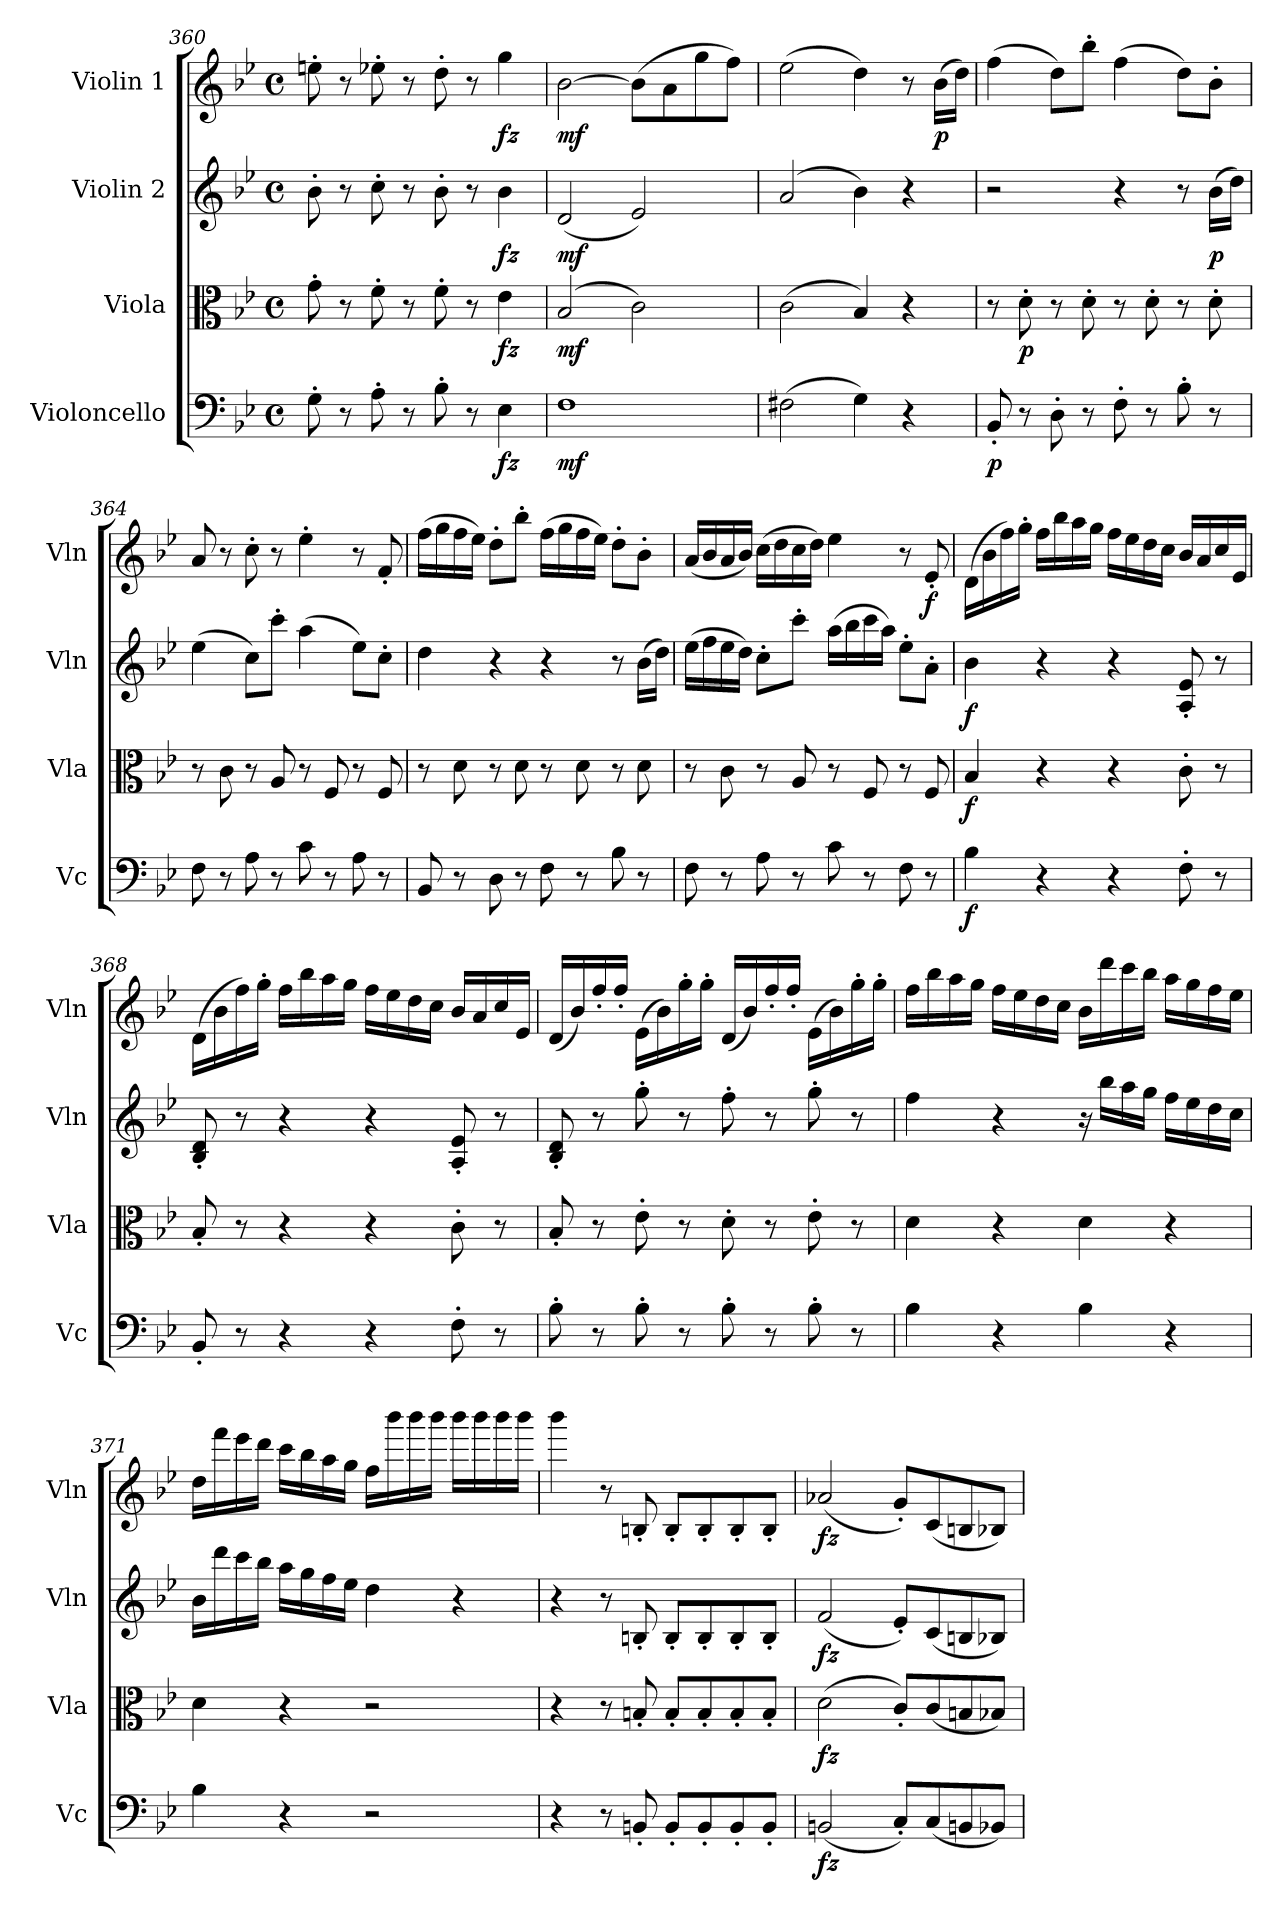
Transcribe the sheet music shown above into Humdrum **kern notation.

**kern	**dynam	**kern	**dynam	**kern	**dynam	**kern	**dynam
*part4	*part4	*part3	*part3	*part2	*part2	*part1	*part1
*staff4	*staff4	*staff3	*staff3	*staff2	*staff2	*staff1	*staff1
*I"Violoncello	*	*I"Viola	*	*I"Violin 2	*	*I"Violin 1	*
*I'Vc	*	*I'Vla	*	*I'Vln	*	*I'Vln	*
*clefF4	*	*clefC3	*	*clefG2	*	*clefG2	*
*k[b-e-]	*	*k[b-e-]	*	*k[b-e-]	*	*k[b-e-]	*
*M4/4	*	*M4/4	*	*M4/4	*	*M4/4	*
*met(c)	*	*met(c)	*	*met(c)	*	*met(c)	*
=360	=360	=360	=360	=360	=360	=360	=360
8G'\	.	8g'\	.	8b-'\	.	8een'\	.
8r	.	8r	.	8r	.	8r	.
8A'\	.	8f'\	.	8cc'\	.	8ee-X'\	.
8r	.	8r	.	8r	.	8r	.
8B-'\	.	8f'\	.	8b-'\	.	8dd'\	.
8r	.	8r	.	8r	.	8r	.
!	!LO:DY:b	!	!LO:DY:b	!	!LO:DY:b	!	!LO:DY:b
4E-\	fz	4e-\	fz	4b-\	fz	4gg\	fz
=361	=361	=361	=361	=361	=361	=361	=361
!	!LO:DY:b	!	!LO:DY:b	!	!LO:DY:b	!	!LO:DY:b
1F	mf	(>2B-/	mf	(<2d/	mf	[2b-\	mf
.	.	2c\)	.	2e-/)	.	(>8b-\L]	.
.	.	.	.	.	.	8a\	.
.	.	.	.	.	.	8gg\	.
.	.	.	.	.	.	8ff\J)	.
=362	=362	=362	=362	=362	=362	=362	=362
(>2F#X\	.	(>2c\	.	(>2a/	.	(>2ee-\	.
4G\)	.	4B-/)	.	4b-\)	.	4dd\)	.
4r	.	4r	.	4r	.	8r	.
!	!	!	!	!	!	!	!LO:DY:b
.	.	.	.	.	.	(>16b-\LL	p
.	.	.	.	.	.	16dd\JJ)	.
=363	=363	=363	=363	=363	=363	=363	=363
!	!LO:DY:b	!	!	!	!	!	!
8BB-'/	p	8r	.	2r	.	(>4ff\	.
!	!	!	!LO:DY:b	!	!	!	!
8r	.	8d'\	p	.	.	.	.
8D'\	.	8r	.	.	.	8dd\L)	.
8r	.	8d'\	.	.	.	8bb-'\J	.
8F'\	.	8r	.	4r	.	(>4ff\	.
8r	.	8d'\	.	.	.	.	.
8B-'\	.	8r	.	8r	.	8dd\L)	.
!	!	!	!	!	!LO:DY:b	!	!
8r	.	8d'\	.	(>16b-\LL	p	8b-'\J	.
.	.	.	.	16dd\JJ)	.	.	.
!!LO:LB:g=z
=364	=364	=364	=364	=364	=364	=364	=364
8F\	.	8r	.	(>4ee-\	.	8a/	.
8r	.	8c\	.	.	.	8r	.
8A\	.	8r	.	8cc\L)	.	8cc'\	.
8r	.	8A/	.	8ccc'\J	.	8r	.
8c\	.	8r	.	(>4aa\	.	4ee-'\	.
8r	.	8F/	.	.	.	.	.
8A\	.	8r	.	8ee-\L)	.	8r	.
8r	.	8F/	.	8cc'\J	.	8f'/	.
=365	=365	=365	=365	=365	=365	=365	=365
8BB-/	.	8r	.	4dd\	.	(>16ff\LL	.
.	.	.	.	.	.	16gg\	.
8r	.	8d\	.	.	.	16ff\	.
.	.	.	.	.	.	16ee-\JJ)	.
8D\	.	8r	.	4r	.	8dd'\L	.
8r	.	8d\	.	.	.	8bb-'\J	.
8F\	.	8r	.	4r	.	(>16ff\LL	.
.	.	.	.	.	.	16gg\	.
8r	.	8d\	.	.	.	16ff\	.
.	.	.	.	.	.	16ee-\JJ)	.
8B-\	.	8r	.	8r	.	8dd'\L	.
8r	.	8d\	.	(>16b-\LL	.	8b-'\J	.
.	.	.	.	16dd\JJ)	.	.	.
=366	=366	=366	=366	=366	=366	=366	=366
8F\	.	8r	.	(>16ee-\LL	.	(<16a/LL	.
.	.	.	.	16ff\	.	16b-/	.
8r	.	8c\	.	16ee-\	.	16a/	.
.	.	.	.	16dd\JJ)	.	16b-/JJ)	.
8A\	.	8r	.	8cc'\L	.	(>16cc\LL	.
.	.	.	.	.	.	16dd\	.
8r	.	8A/	.	8ccc'\J	.	16cc\	.
.	.	.	.	.	.	16dd\JJ)	.
8c\	.	8r	.	(>16aa\LL	.	4ee-\	.
.	.	.	.	16bb-\	.	.	.
8r	.	8F/	.	16ccc\	.	.	.
.	.	.	.	16aa\JJ)	.	.	.
8F\	.	8r	.	8ee-'\L	.	8r	.
!	!	!	!	!	!	!	!LO:DY:b
8r	.	8F/	.	8a'\J	.	8e-'/	f
=367	=367	=367	=367	=367	=367	=367	=367
!	!LO:DY:b	!	!LO:DY:b	!	!LO:DY:b	!	!
4B-\	f	4B-/	f	4b-\	f	(>16d\LL	.
.	.	.	.	.	.	16b-\	.
.	.	.	.	.	.	16ff\)	.
.	.	.	.	.	.	16gg'\JJ	.
4r	.	4r	.	4r	.	16ff\LL	.
.	.	.	.	.	.	16bb-\	.
.	.	.	.	.	.	16aa\	.
.	.	.	.	.	.	16gg\JJ	.
4r	.	4r	.	4r	.	16ff\LL	.
.	.	.	.	.	.	16ee-\	.
.	.	.	.	.	.	16dd\	.
.	.	.	.	.	.	16cc\JJ	.
8F'\	.	8c'\	.	8A/' 8e-/'	.	16b-/LL	.
.	.	.	.	.	.	16a/	.
8r	.	8r	.	8r	.	16cc/	.
.	.	.	.	.	.	16e-/JJ	.
!!LO:LB:g=z
=368	=368	=368	=368	=368	=368	=368	=368
8BB-'/	.	8B-'/	.	8B-/' 8d/'	.	(>16d\LL	.
.	.	.	.	.	.	16b-\	.
8r	.	8r	.	8r	.	16ff\)	.
.	.	.	.	.	.	16gg'\JJ	.
4r	.	4r	.	4r	.	16ff\LL	.
.	.	.	.	.	.	16bb-\	.
.	.	.	.	.	.	16aa\	.
.	.	.	.	.	.	16gg\JJ	.
4r	.	4r	.	4r	.	16ff\LL	.
.	.	.	.	.	.	16ee-\	.
.	.	.	.	.	.	16dd\	.
.	.	.	.	.	.	16cc\JJ	.
8F'\	.	8c'\	.	8A/' 8e-/'	.	16b-/LL	.
.	.	.	.	.	.	16a/	.
8r	.	8r	.	8r	.	16cc/	.
.	.	.	.	.	.	16e-/JJ	.
=369	=369	=369	=369	=369	=369	=369	=369
8B-'\	.	8B-'/	.	8B-/' 8d/'	.	(<16d/LL	.
.	.	.	.	.	.	16b-/)	.
8r	.	8r	.	8r	.	16ff'/	.
.	.	.	.	.	.	16ff'/JJ	.
8B-'\	.	8e-'\	.	8gg'\	.	(>16e-\LL	.
.	.	.	.	.	.	16b-\)	.
8r	.	8r	.	8r	.	16gg'\	.
.	.	.	.	.	.	16gg'\JJ	.
8B-'\	.	8d'\	.	8ff'\	.	(<16d/LL	.
.	.	.	.	.	.	16b-/)	.
8r	.	8r	.	8r	.	16ff'/	.
.	.	.	.	.	.	16ff'/JJ	.
8B-'\	.	8e-'\	.	8gg'\	.	(>16e-\LL	.
.	.	.	.	.	.	16b-\)	.
8r	.	8r	.	8r	.	16gg'\	.
.	.	.	.	.	.	16gg'\JJ	.
=370	=370	=370	=370	=370	=370	=370	=370
4B-\	.	4d\	.	4ff\	.	16ff\LL	.
.	.	.	.	.	.	16bb-\	.
.	.	.	.	.	.	16aa\	.
.	.	.	.	.	.	16gg\JJ	.
4r	.	4r	.	4r	.	16ff\LL	.
.	.	.	.	.	.	16ee-\	.
.	.	.	.	.	.	16dd\	.
.	.	.	.	.	.	16cc\JJ	.
4B-\	.	4d\	.	16r	.	16b-\LL	.
.	.	.	.	16bb-\LL	.	16ddd\	.
.	.	.	.	16aa\	.	16ccc\	.
.	.	.	.	16gg\JJ	.	16bb-\JJ	.
4r	.	4r	.	16ff\LL	.	16aa\LL	.
.	.	.	.	16ee-\	.	16gg\	.
.	.	.	.	16dd\	.	16ff\	.
.	.	.	.	16cc\JJ	.	16ee-\JJ	.
!!LO:PB:g=z
=371	=371	=371	=371	=371	=371	=371	=371
4B-\	.	4d\	.	16b-\LL	.	16dd\LL	.
.	.	.	.	16ddd\	.	16fff\	.
.	.	.	.	16ccc\	.	16eee-\	.
.	.	.	.	16bb-\JJ	.	16ddd\JJ	.
4r	.	4r	.	16aa\LL	.	16ccc\LL	.
.	.	.	.	16gg\	.	16bb-\	.
.	.	.	.	16ff\	.	16aa\	.
.	.	.	.	16ee-\JJ	.	16gg\JJ	.
2r	.	2r	.	4dd\	.	16ff\LL	.
.	.	.	.	.	.	16bbb-\	.
.	.	.	.	.	.	16bbb-\	.
.	.	.	.	.	.	16bbb-\JJ	.
.	.	.	.	4r	.	16bbb-\LL	.
.	.	.	.	.	.	16bbb-\	.
.	.	.	.	.	.	16bbb-\	.
.	.	.	.	.	.	16bbb-\JJ	.
=372	=372	=372	=372	=372	=372	=372	=372
4r	.	4r	.	4r	.	4bbb-\	.
8r	.	8r	.	8r	.	8r	.
8BBn'/	.	8Bn'/	.	8Bn'/	.	8Bn'/	.
8BB'/L	.	8B'/L	.	8B'/L	.	8B'/L	.
8BB'/	.	8B'/	.	8B'/	.	8B'/	.
8BB'/	.	8B'/	.	8B'/	.	8B'/	.
8BB'/J	.	8B'/J	.	8B'/J	.	8B'/J	.
=373	=373	=373	=373	=373	=373	=373	=373
!	!LO:DY:b	!	!LO:DY:b	!	!LO:DY:b	!	!LO:DY:b
(<2BBn/	fz	(>2d\	fz	(<2f/	fz	(<2a-X/	fz
8C'/L)	.	8c'/L)	.	8e-'/L)	.	8g'/L)	.
(<8C/	.	(<8c/	.	(<8c/	.	(<8c/	.
8BBn/	.	8Bn/	.	8Bn/	.	8Bn/	.
8BB-X/J)	.	8B-X/J)	.	8B-X/J)	.	8B-X/J)	.
=	=	=	=	=	=	=	=
*-	*-	*-	*-	*-	*-	*-	*-
